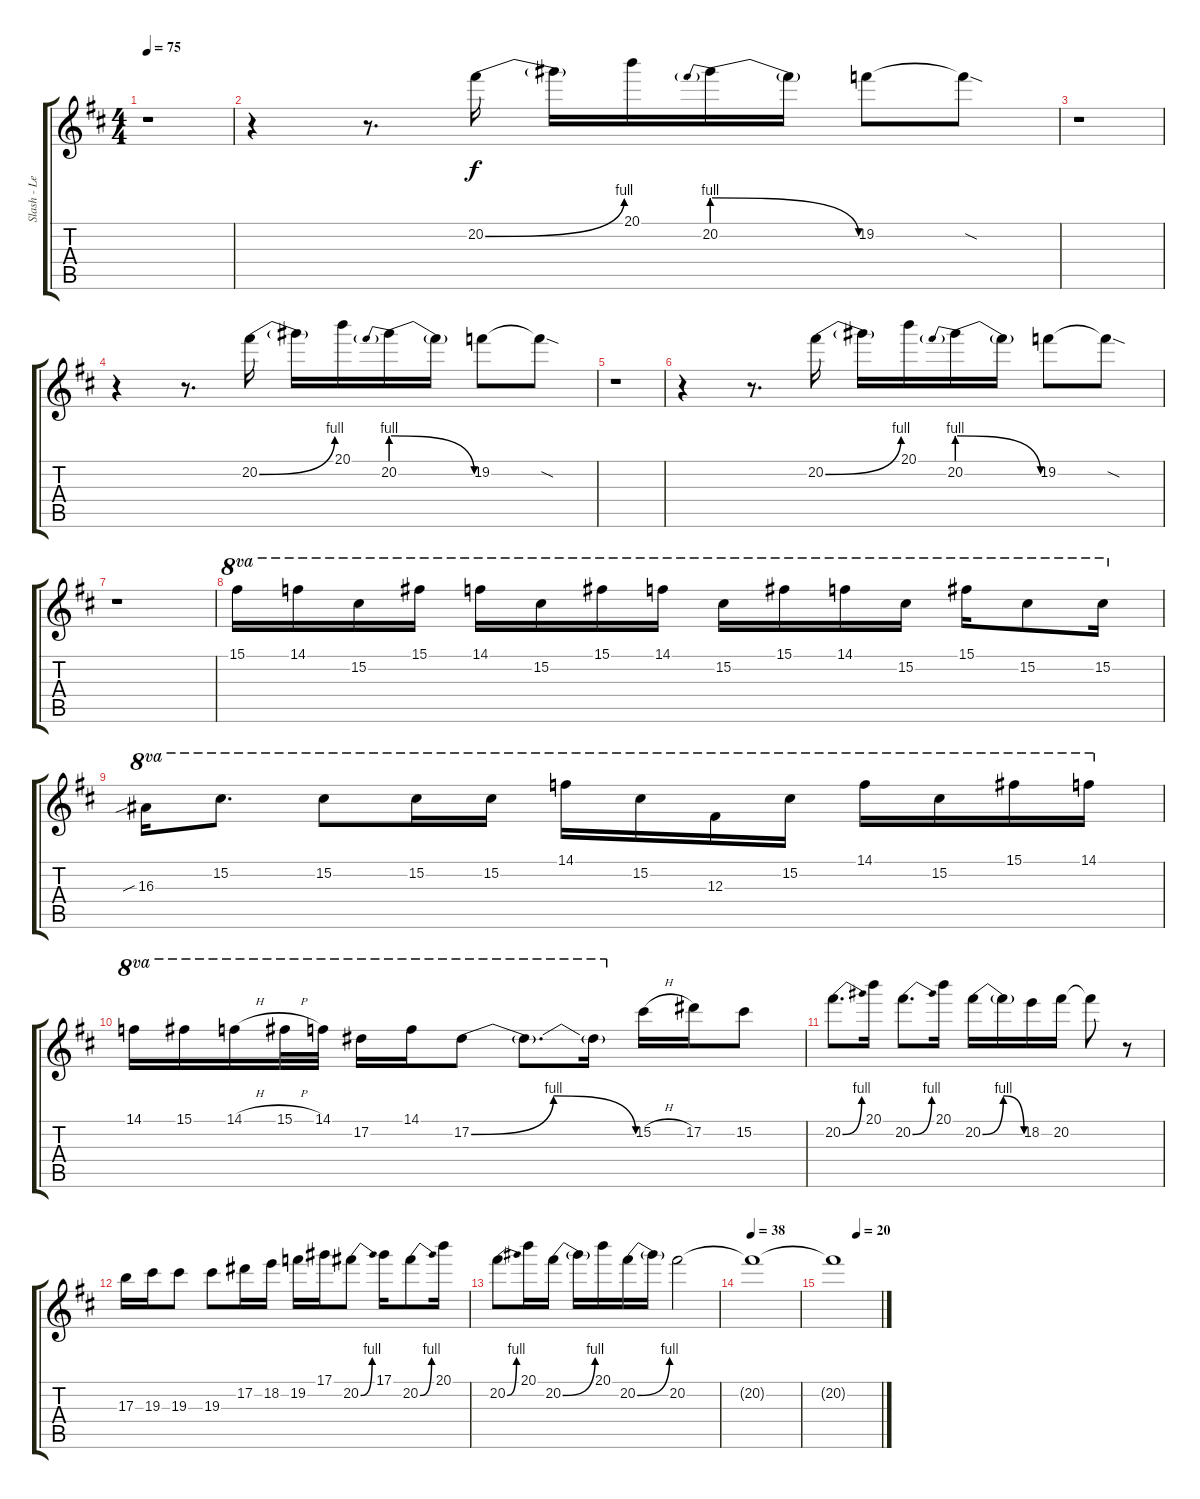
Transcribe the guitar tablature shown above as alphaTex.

\track ("Slash - Lead Guitar" "Slash - Le") {instrument distortionguitar}
\staff {score tabs}
\tuning (Eb4 Bb3 Gb3 Db3 Ab2 Db2) {hide}
\ts (4 4)
\tempo 75
\clef g2
\ks d
r.1{dy f} |
r.4 r.8{d} 20.2{be (bend 0 0 60 4)}.16 20.2{t}.16 20.1.16 20.2{be (prebendrelease 0 4 60 0)}.16 20.2{t}.16 19.2.8 19.2{sod t}.8 |
r.1 |
r.4 r.8{d} 20.2{be (bend 0 0 60 4)}.16 20.2{t}.16 20.1.16 20.2{be (prebendrelease 0 4 60 0)}.16 20.2{t}.16 19.2.8 19.2{sod t}.8 |
r.1 |
r.4 r.8{d} 20.2{be (bend 0 0 60 4)}.16 20.2{t}.16 20.1.16 20.2{be (prebendrelease 0 4 60 0)}.16 20.2{t}.16 19.2.8 19.2{sod t}.8 |
r.1 |
15.1.16{ot 8va} 14.1.16{ot 8va} 15.2.16{ot 8va} 15.1.16{ot 8va} 14.1.16{ot 8va} 15.2.16{ot 8va} 15.1.16{ot 8va} 14.1.16{ot 8va} 15.2.16{ot 8va} 15.1.16{ot 8va} 14.1.16{ot 8va} 15.2.16{ot 8va} 15.1.16{ot 8va} 15.2.8{ot 8va} 15.2.16{ot 8va} |
16.3{sib}.16{ot 8va} 15.2.8{d ot 8va} 15.2.8{ot 8va} 15.2.16{ot 8va} 15.2.16{ot 8va} 14.1.16{ot 8va} 15.2.16{ot 8va} 12.3.16{ot 8va} 15.2.16{ot 8va} 14.1.16{ot 8va} 15.2.16{ot 8va} 15.1.16{ot 8va} 14.1.16{ot 8va} |
14.1.16{ot 8va} 15.1.16{ot 8va} 14.1{h}.16{ot 8va} 15.1{h}.32{ot 8va} 14.1.32{ot 8va} 17.2.16{ot 8va} 14.1.16{ot 8va} 17.2{be (bendrelease 0 0 15 4 39 4 60 0)}.8{ot 8va} 17.2{t}.8{d ot 8va} 17.2{t}.16{ot 8va} 15.2{h}.16 17.2.16 15.2.8 |
20.2{be (bend 0 0 60 4)}.8{d} 20.1.16 20.2{be (bend 0 0 60 4)}.8{d} 20.1.16 20.2{be (bendrelease 0 0 30 4 30 4 60 0)}.16 20.2{t}.16 18.2.16 20.2.16 20.2{t}.8 r.8 |
17.3.16 19.3.16 19.3.8 19.3.8 17.2.16 18.2.16 19.2.16 17.1.16 20.2{be (bend 0 0 60 4)}.8 17.1.16 20.2{be (bend 0 0 60 4)}.8 20.1.16 |
20.2{be (bend 0 0 60 4)}.8 20.1.16 20.2{be (bend 0 0 60 4)}.16 20.2{t}.16 20.1.16 20.2{be (bend 0 0 60 4)}.16 20.2{t}.16 20.2.2 |
\tempo 38
20.2{t}.1 |
\tempo (20 0.5)
20.2{t}.1{volume 0}
